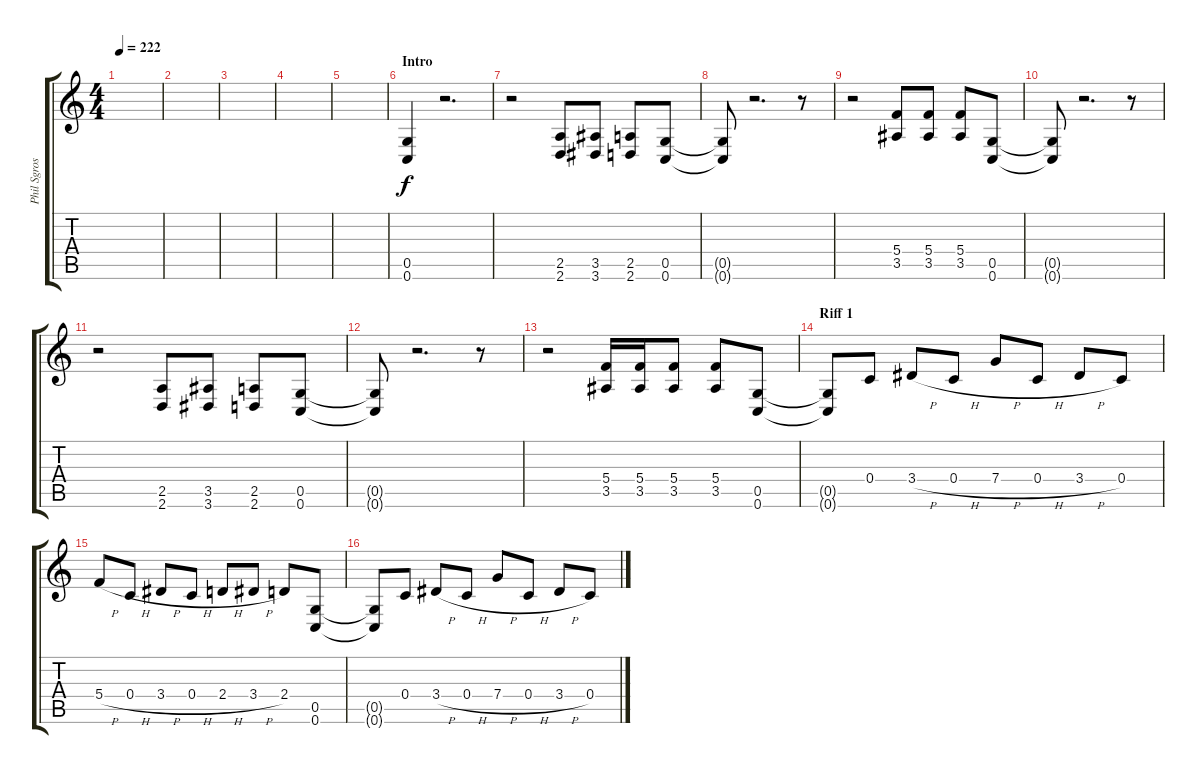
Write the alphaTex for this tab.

\track ("Phil Sgrosso (Guitar)" "Phil Sgros") {instrument overdrivenguitar}
\staff {score tabs}
\tuning (D4 A3 F3 C3 G2 C2) {hide}
\ts (4 4)
\tempo 222
\clef g2
\ks c
|
|
|
|
|
\section ("" "Intro")
(0.5 0.6).4 r.2{d} |
r.2 (2.5 2.6).8 (3.5 3.6).8 (2.5 2.6).8 (0.5 0.6).8 |
(0.5{t} 0.6{t}).8 r.2{d} r.8 |
r.2 (5.4 3.5).8 (5.4 3.5).8 (5.4 3.5).8 (0.5 0.6).8 |
(0.5{t} 0.6{t}).8 r.2{d} r.8 |
r.2 (2.5 2.6).8 (3.5 3.6).8 (2.5 2.6).8 (0.5 0.6).8 |
(0.5{t} 0.6{t}).8 r.2{d} r.8 |
r.2 (5.4 3.5).16 (5.4 3.5).16 (5.4 3.5).8 (5.4 3.5).8 (0.5 0.6).8 |
\section ("" "Riff 1")
(0.5{t} 0.6{t}).8 0.4.8 3.4{h}.8 0.4{h}.8 7.4{h}.8 0.4{h}.8 3.4{h}.8 0.4.8 |
5.4{h}.8 0.4{h}.8 3.4{h}.8 0.4{h}.8 2.4{h}.8 3.4{h}.8 2.4.8 (0.5 0.6).8 |
(0.5{t} 0.6{t}).8 0.4.8 3.4{h}.8 0.4{h}.8 7.4{h}.8 0.4{h}.8 3.4{h}.8 0.4.8
